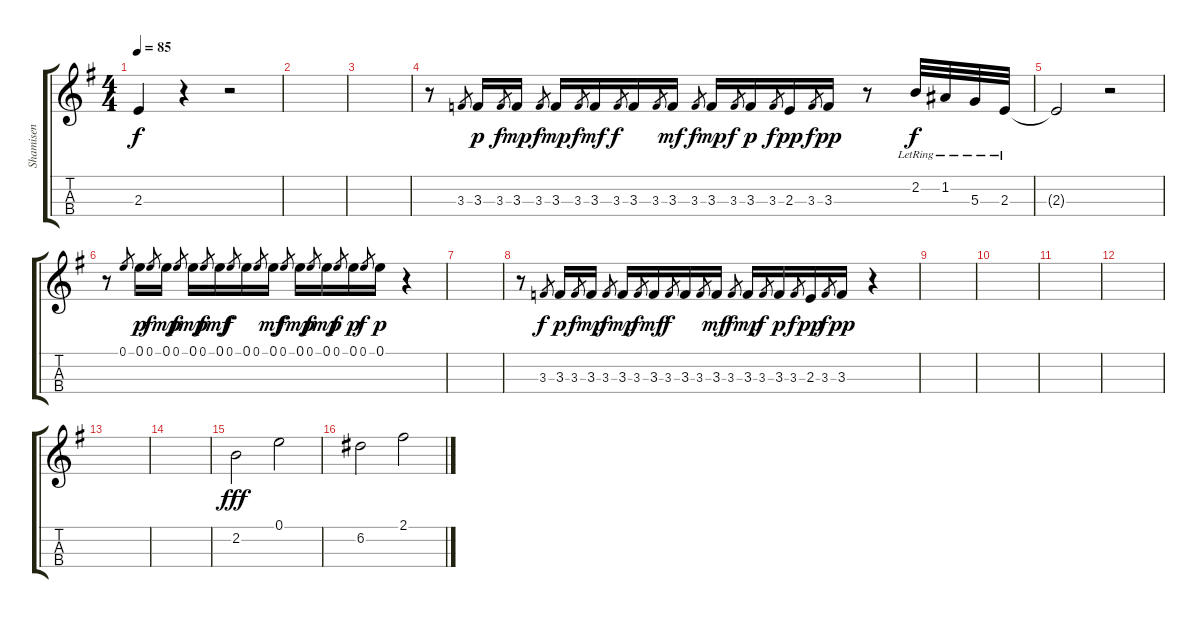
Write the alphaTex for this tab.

\track ("Shamisen" "Shamisen") {instrument shamisen}
\staff {score tabs}
\tuning (E5 A4 D4 G3) {hide}
\ts (4 4)
\tempo 85
\clef g2
\ks g
2.3{t}.4{dy f} r.4 r.2 |
|
|
r.8 3.3.8{gr} 3.3.16{dy p} 3.3.8{gr dy f} 3.3.16{dy mp} 3.3.8{gr dy f} 3.3.16{dy mp} 3.3.8{gr dy f} 3.3.16{dy mf} 3.3.8{gr dy f} 3.3.16 3.3.8{gr} 3.3.16{dy mf} 3.3.8{gr dy f} 3.3.16{dy mp} 3.3.8{gr dy f} 3.3.16{dy p} 3.3.8{gr dy f} 2.3.16{dy pp} 3.3.8{gr dy f} 3.3.16{dy pp} r.8 2.2{lr}.32{dy f} 1.2{lr}.32 5.3{lr}.32 2.3{lr}.32 |
2.3{t}.2 r.2 |
r.8 0.1.8{gr} 0.1.16{dy p} 0.1.8{gr dy f} 0.1.16{dy mp} 0.1.8{gr dy f} 0.1.16{dy mp} 0.1.8{gr dy f} 0.1.16{dy mf} 0.1.8{gr dy f} 0.1.16 0.1.8{gr} 0.1.16{dy mf} 0.1.8{gr dy f} 0.1.16{dy mp} 0.1.8{gr dy f} 0.1.16{dy mp} 0.1.8{gr dy f} 0.1.16{dy p} 0.1.8{gr dy f} 0.1.16{dy p} r.4 |
|
r.8 3.3.8{gr dy f} 3.3.16{dy p} 3.3.8{gr dy f} 3.3.16{dy mp} 3.3.8{gr dy f} 3.3.16{dy mp} 3.3.8{gr dy f} 3.3.16{dy mf} 3.3.8{gr dy f} 3.3.16 3.3.8{gr} 3.3.16{dy mf} 3.3.8{gr dy f} 3.3.16{dy mp} 3.3.8{gr dy f} 3.3.16{dy p} 3.3.8{gr dy f} 2.3.16{dy pp} 3.3.8{gr dy f} 3.3.16{dy pp} r.4 |
|
|
|
|
|
|
2.2.2{dy fff} 0.1.2 |
6.2.2 2.1.2
